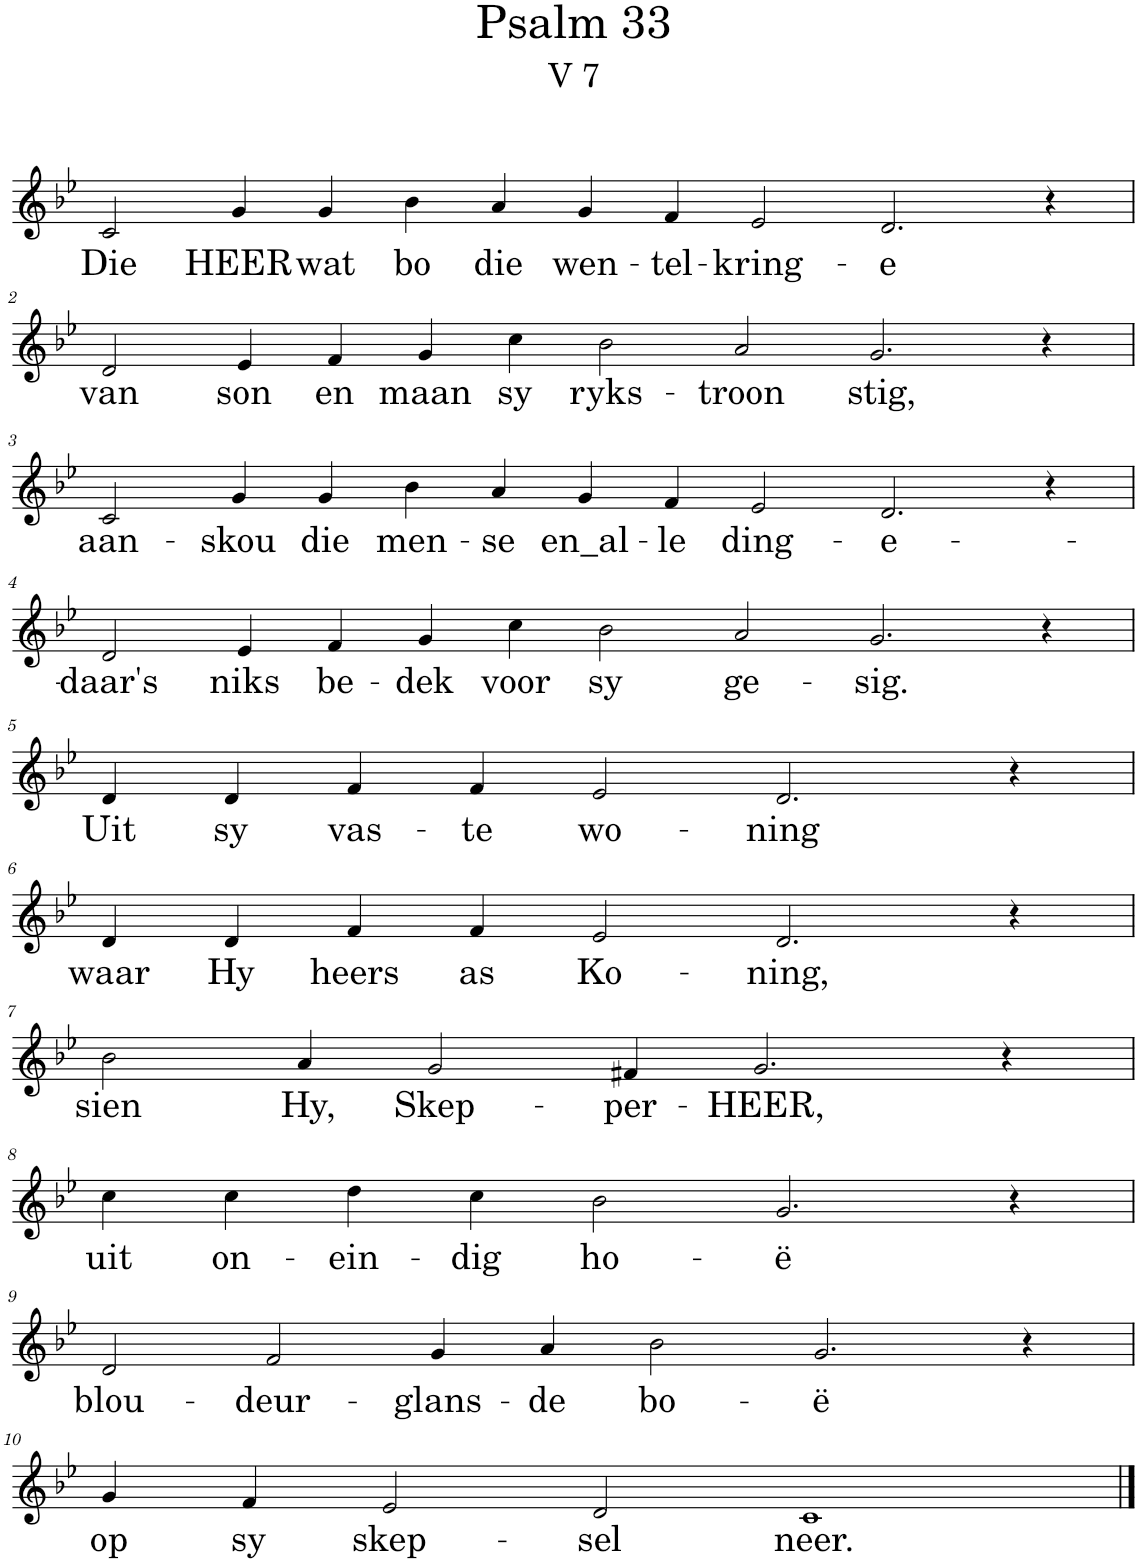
**kern	**text
*part1	*part1
*staff1	*staff1
*I"Pipe Organ	*
*I'Org.	*
*clefG2	*
*k[b-e-]	*
*M14/4	*
=1	=1
!	!LO:LY:b
2c/	Die
!	!LO:LY:b
4g/	HEER
!	!LO:LY:b
4g/	wat
!	!LO:LY:b
4b-\	bo
!	!LO:LY:b
4a/	die
!	!LO:LY:b
4g/	wen-
!	!LO:LY:b
4f/	-tel-
!	!LO:LY:b
2e-/	-kring-
!	!LO:LY:b
2.d/	-e
4r	.
!!LO:LB:g=z
=2	=2
!	!LO:LY:b
2d/	van
!	!LO:LY:b
4e-/	son
!	!LO:LY:b
4f/	en
!	!LO:LY:b
4g/	maan
!	!LO:LY:b
4cc\	sy
!	!LO:LY:b
2b-\	ryks-
!	!LO:LY:b
2a/	-troon
!	!LO:LY:b
2.g/	stig,
4r	.
!!LO:LB:g=z
=3	=3
!	!LO:LY:b
2c/	aan-
!	!LO:LY:b
4g/	-skou
!	!LO:LY:b
4g/	die
!	!LO:LY:b
4b-\	men-
!	!LO:LY:b
4a/	-se
!	!LO:LY:b
4g/	en_al-
!	!LO:LY:b
4f/	-le
!	!LO:LY:b
2e-/	ding-
!	!LO:LY:b
2.d/	-e-
4r	.
!!LO:LB:g=z
=4	=4
!	!LO:LY:b
2d/	-daar's
!	!LO:LY:b
4e-/	niks
!	!LO:LY:b
4f/	be-
!	!LO:LY:b
4g/	-dek
!	!LO:LY:b
4cc\	voor
!	!LO:LY:b
2b-\	sy
!	!LO:LY:b
2a/	ge-
!	!LO:LY:b
2.g/	-sig.
4r	.
!!LO:LB:g=z
=5	=5
*M10/4	*
!	!LO:LY:b
4d/	Uit
!	!LO:LY:b
4d/	sy
!	!LO:LY:b
4f/	vas-
!	!LO:LY:b
4f/	-te
!	!LO:LY:b
2e-/	wo-
!	!LO:LY:b
2.d/	-ning
4r	.
!!LO:LB:g=z
=6	=6
!	!LO:LY:b
4d/	waar
!	!LO:LY:b
4d/	Hy
!	!LO:LY:b
4f/	heers
!	!LO:LY:b
4f/	as
!	!LO:LY:b
2e-/	Ko-
!	!LO:LY:b
2.d/	-ning,
4r	.
!!LO:LB:g=z
=7	=7
!	!LO:LY:b
2b-\	sien
!	!LO:LY:b
4a/	Hy,
!	!LO:LY:b
2g/	Skep-
!	!LO:LY:b
4f#X/	-per-
!	!LO:LY:b
2.g/	-HEER,
4r	.
!!LO:LB:g=z
=8	=8
!	!LO:LY:b
4cc\	uit
!	!LO:LY:b
4cc\	on-
!	!LO:LY:b
4dd\	-ein-
!	!LO:LY:b
4cc\	-dig
!	!LO:LY:b
2b-\	ho-
!	!LO:LY:b
2.g/	-ë
4r	.
!!LO:LB:g=z
=9	=9
*M12/4	*
!	!LO:LY:b
2d/	blou-
!	!LO:LY:b
2f/	-deur-
!	!LO:LY:b
4g/	-glans-
!	!LO:LY:b
4a/	-de
!	!LO:LY:b
2b-\	bo-
!	!LO:LY:b
2.g/	-ë
4r	.
!!LO:LB:g=z
=10	=10
*M10/4	*
!	!LO:LY:b
4g/	op
!	!LO:LY:b
4f/	sy
!	!LO:LY:b
2e-/	skep-
!	!LO:LY:b
2d/	-sel
!	!LO:LY:b
1c	neer.
==	==
*-	*-
